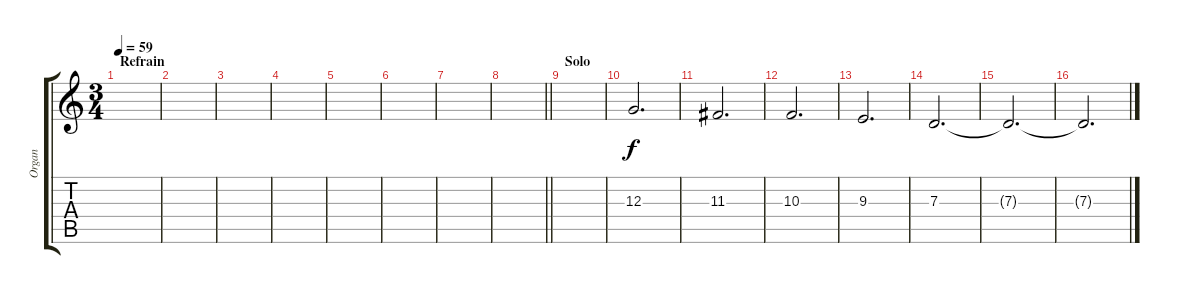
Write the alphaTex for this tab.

\track ("Organ" "Organ") {instrument rockorgan}
\staff {score tabs}
\tuning (E4 B3 G3 D3 A2 E2) {hide}
\ts (3 4)
\section ("" "Refrain")
\tempo 59
\clef g2
\ks c
|
|
|
|
|
|
|
\barLineRight lightlight
|
\section ("" "Solo ")
|
12.3.2{d} |
11.3.2{d} |
10.3.2{d} |
9.3.2{d} |
7.3.2{d} |
7.3{t}.2{d} |
7.3{t}.2{d}
